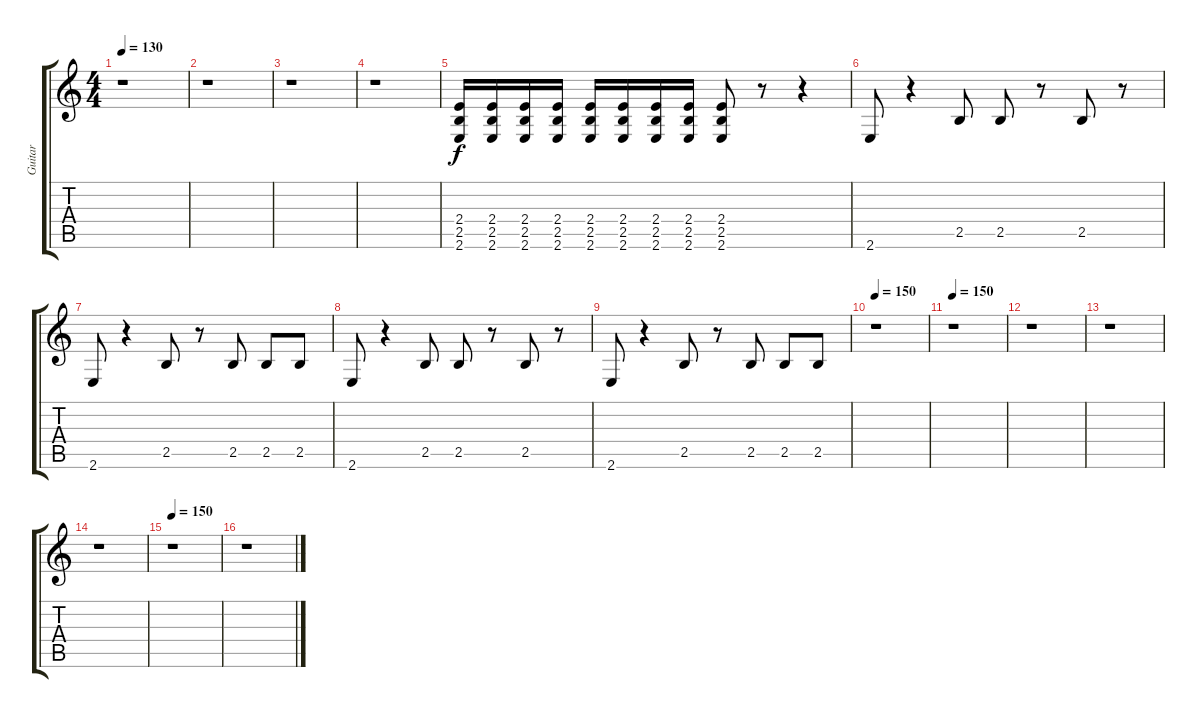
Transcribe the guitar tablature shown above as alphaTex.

\track ("Guitar" "Guitar") {instrument electricguitarclean}
\staff {score tabs}
\tuning (E4 B3 G3 D3 A2 D2) {hide}
\ts (4 4)
\tempo 130
\clef g2
\ks c
r.1{dy f} |
r.1 |
r.1 |
r.1 |
(2.4 2.5 2.6).16 (2.4 2.5 2.6).16 (2.4 2.5 2.6).16 (2.4 2.5 2.6).16 (2.4 2.5 2.6).16 (2.4 2.5 2.6).16 (2.4 2.5 2.6).16 (2.4 2.5 2.6).16 (2.4 2.5 2.6).8 r.8 r.4 |
2.6.8 r.4 2.5.8 2.5.8 r.8 2.5.8 r.8 |
2.6.8 r.4 2.5.8 r.8 2.5.8 2.5.8 2.5.8 |
2.6.8 r.4 2.5.8 2.5.8 r.8 2.5.8 r.8 |
2.6.8 r.4 2.5.8 r.8 2.5.8 2.5.8 2.5.8 |
\tempo 150
r.1 |
\tempo 150
r.1 |
r.1 |
r.1 |
r.1 |
\tempo 150
r.1 |
r.1
